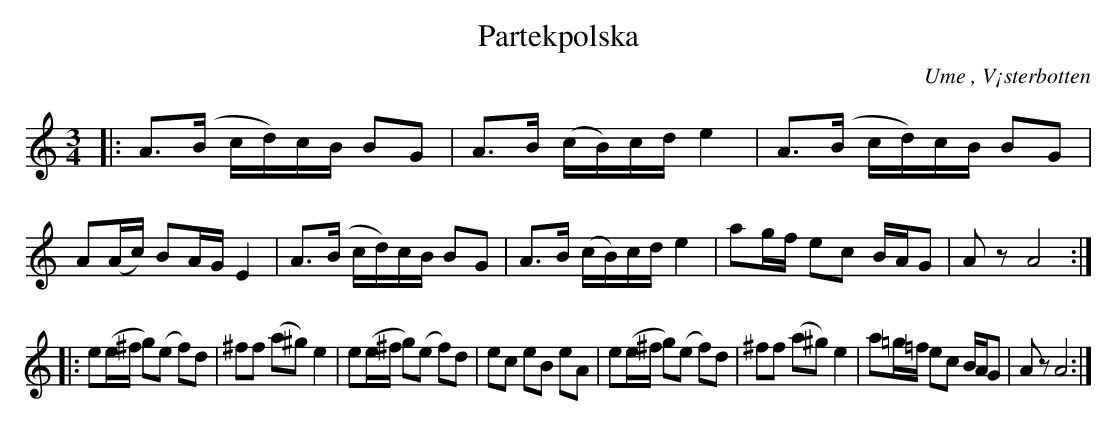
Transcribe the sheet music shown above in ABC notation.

X:1
T:Partekpolska
O:Ume , V¡sterbotten
M:3/4
L:1/8
K:Am
|: A>(B c/d/)c/B/ BG | A>B (c/B/)c/d/ e2 |A>(B c/d/)c/B/ BG | A(A/c/) BA/G/ E2 |A>(B c/d/)c/B/ BG | A>B (c/B/)c/d/ e2 | ag/f/ ec B/A/G | Az A4 :|
|: e(e/^f/ g)(e f)d | ^ff (a^g) e2 | e(e/^f/ g)(e f)d | ec eB eA |e(e/^f/ g)(e f)d | ^ff (a^g) e2| a=g/=f/ ec B/A/G | Az A4 :|
